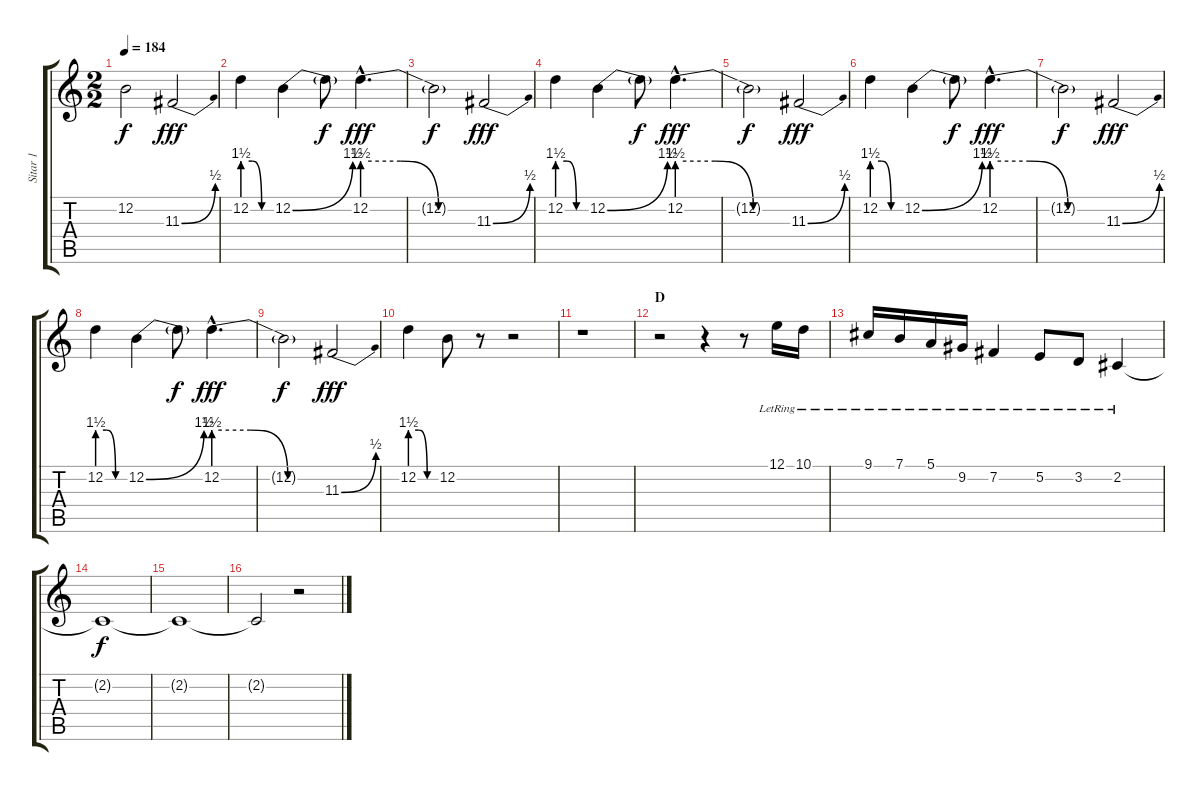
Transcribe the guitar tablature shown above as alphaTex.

\track ("Sitar 1" "Sitar 1") {instrument sitar}
\staff {score tabs}
\tuning (E4 B3 G3 D3 A2 E2) {hide}
\ts (2 2)
\tempo 184
\clef g2
\ks c
12.2{t}.2{dy f} 11.3{be (bend 0 0 60 2)}.2{dy fff} |
12.2{be (custom 0 6 20 6 40 0 60 0)}.4 12.2{be (bend 0 0 60 6)}.4 12.2{t}.8{dy f} 12.2{be (custom 0 6 20 6 40 0 60 0) hac}.4{d dy fff} |
12.2{t}.2{dy f} 11.3{be (bend 0 0 60 2)}.2{dy fff} |
12.2{be (custom 0 6 20 6 40 0 60 0)}.4 12.2{be (bend 0 0 60 6)}.4 12.2{t}.8{dy f} 12.2{be (custom 0 6 20 6 40 0 60 0) hac}.4{d dy fff} |
12.2{t}.2{dy f} 11.3{be (bend 0 0 60 2)}.2{dy fff} |
12.2{be (custom 0 6 20 6 40 0 60 0)}.4 12.2{be (bend 0 0 60 6)}.4 12.2{t}.8{dy f} 12.2{be (custom 0 6 20 6 40 0 60 0) hac}.4{d dy fff} |
12.2{t}.2{dy f} 11.3{be (bend 0 0 60 2)}.2{dy fff} |
12.2{be (custom 0 6 20 6 40 0 60 0)}.4 12.2{be (bend 0 0 60 6)}.4 12.2{t}.8{dy f} 12.2{be (custom 0 6 20 6 40 0 60 0) hac}.4{d dy fff} |
12.2{t}.2{dy f} 11.3{be (bend 0 0 60 2)}.2{dy fff} |
12.2{be (custom 0 6 20 6 40 0 60 0)}.4 12.2.8 r.8 r.2 |
r.1 |
\section ("" "D")
r.2 r.4 r.8 12.1{lr}.16 10.1{lr}.16 |
9.1{lr}.16 7.1{lr}.16 5.1{lr}.16 9.2{lr}.16 7.2{lr}.4 5.2{lr}.8 3.2{lr}.8 2.2{lr}.4 |
2.2{t}.1{dy f} |
2.2{t}.1 |
2.2{t}.2 r.2
